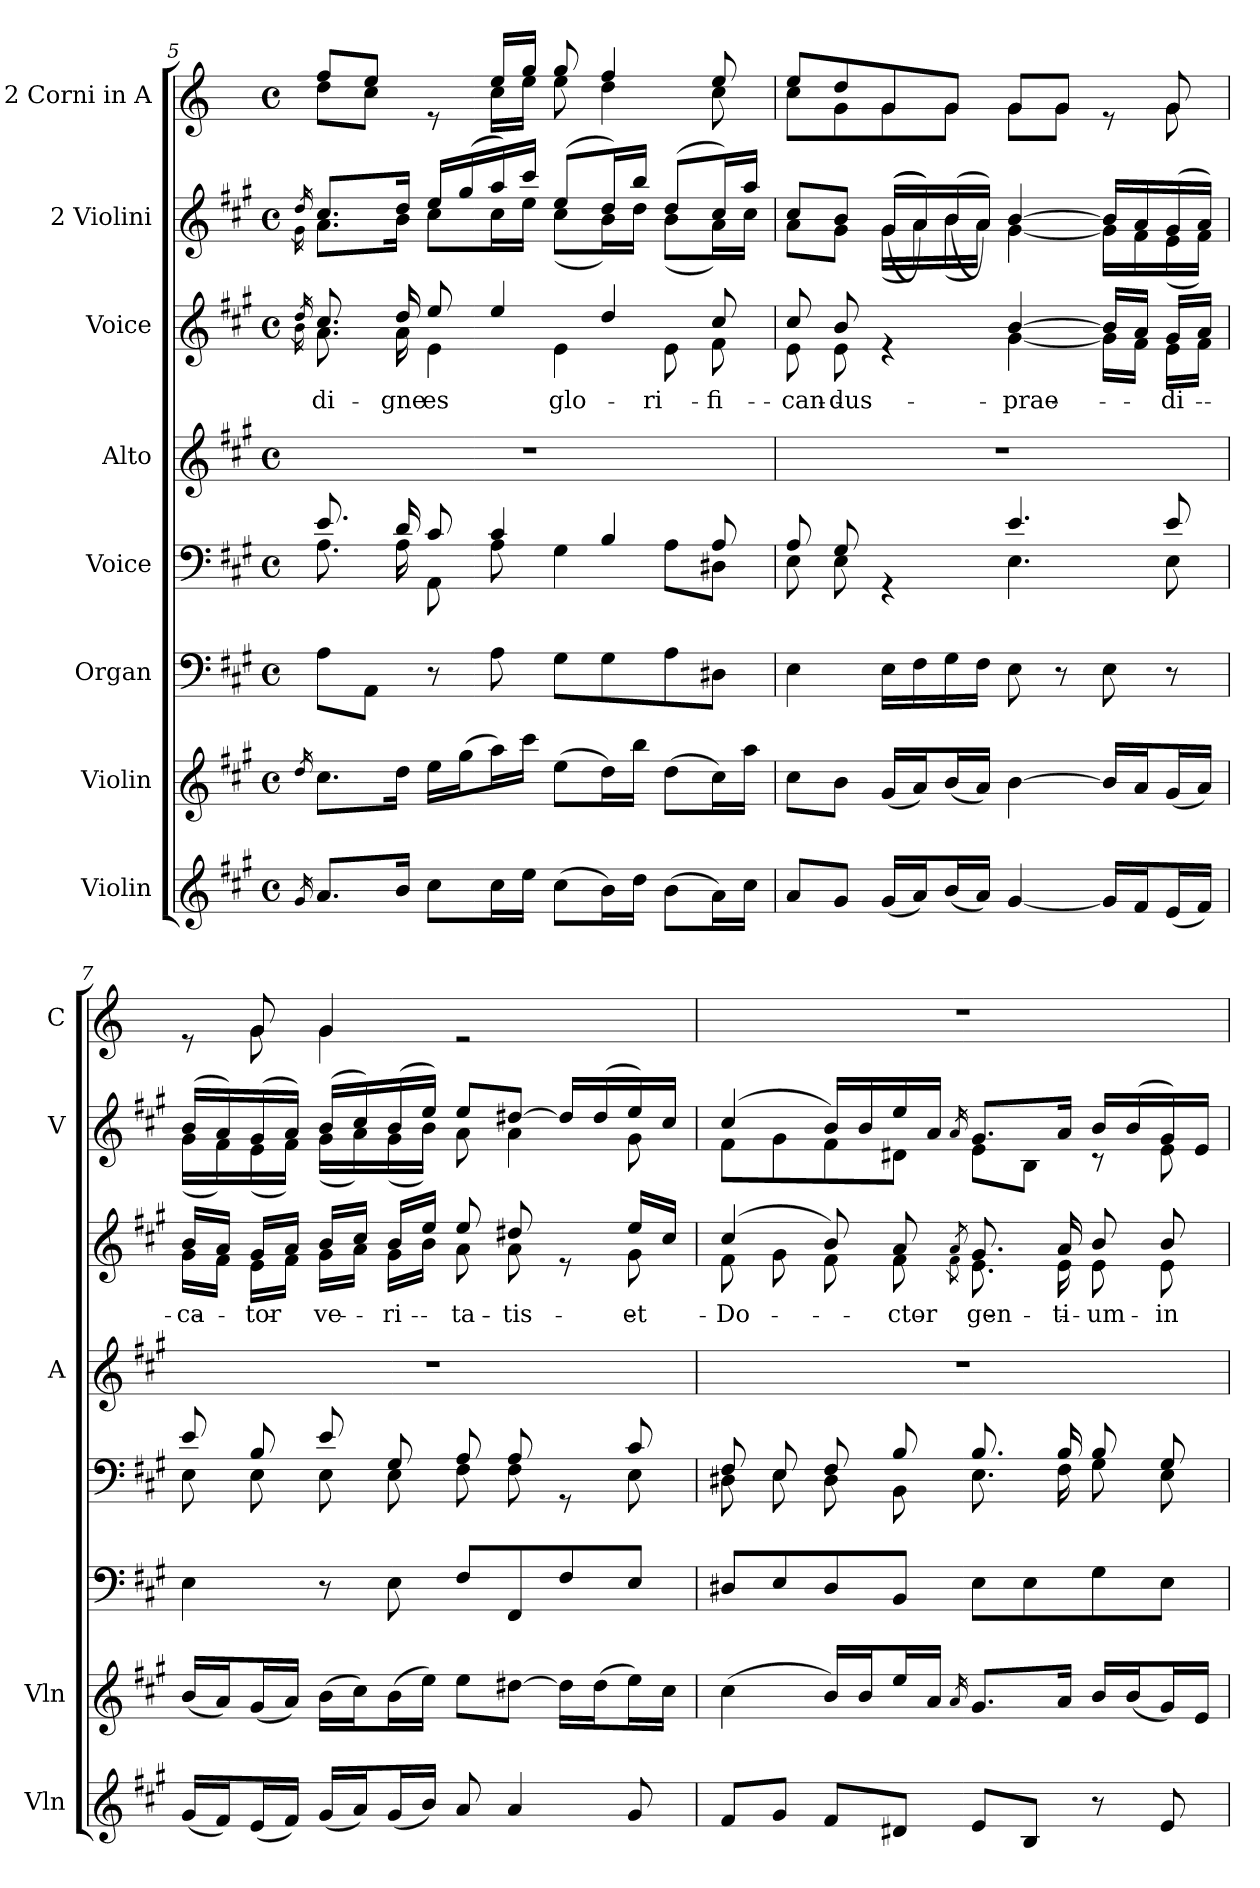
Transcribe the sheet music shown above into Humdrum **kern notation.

**kern	**kern	**kern	**kern	**kern	**kern	**text	**kern	**kern
*part8	*part7	*part6	*part5	*part4	*part3	*part3	*part2	*part1
*staff8	*staff7	*staff6	*staff5	*staff4	*staff3	*staff3	*staff2	*staff1
*I"Violin	*I"Violin	*I"Organ	*I"Voice	*I"Alto	*I"Voice	*	*I"2 Violini	*I"2 Corni in A
*I'Vln	*I'Vln	*	*	*I'A	*	*	*I'V	*I'C
*clefG2	*clefG2	*clefF4	*clefF4	*clefG2	*clefG2	*	*clefG2	*clefG2
*	*	*	*	*	*	*	*	*ITrd4c7
*k[f#c#g#]	*k[f#c#g#]	*k[f#c#g#]	*k[f#c#g#]	*k[f#c#g#]	*k[f#c#g#]	*	*k[f#c#g#]	*k[b-]
*M4/4	*M4/4	*M4/4	*M4/4	*M4/4	*M4/4	*	*M4/4	*M4/4
*met(c)	*met(c)	*met(c)	*met(c)	*met(c)	*met(c)	*	*met(c)	*met(c)
=5	=5	=5	=5	=5	=5	=5	=5	=5
*	*	*	*	*	*^	*	*^	*
16qg#/	16qdd/	.	.	.	16qdd/	16qb\	.	16qdd/	16qg#\	.
*	*	*	*^	*	*	*	*	*	*	*
!	!	!	!	!	!	!	!	!LO:LY:b	!	!	!
*	*	*	*	*	*	*	*	*	*	*	*^
8.a/L	8.cc#\L	8A\L	8.e/	8.A\	1r	8.cc#/	8.a\	di-	8.cc#/L	8.a\L	8b-/L	8g\L
.	.	8AA\J	.	.	.	.	.	.	.	.	8a/J	8f\J
!	!	!	!	!	!	!	!	!LO:LY:b	!	!	!	!
16b/Jk	16dd\Jk	.	16d/	16A\	.	16dd/	16a\	-gne	16dd/Jk	16b\Jk	.	.
!	!	!	!	!	!	!	!	!LO:LY:b	!	!	!	!
8cc#\L	16ee\LL	8r	8c#/	8AA\	.	8ee/	4e\	es	16ee/LL	8cc#\L	8re	8ryy
.	(16gg#\J	.	.	.	.	.	.	.	(16gg#/	.	.	.
16cc#\L	16aa\L)	8A\	4c#/	8A\	.	4ee/	.	.	16aa/)	16cc#\L	16a/LL	16f\LL
16ee\JJ	16ccc#\JJ	.	.	.	.	.	.	.	16ccc#/JJ	16ee\JJ	16cc/JJ	16a\JJ
!	!	!	!	!	!	!	!	!LO:LY:b	!	!	!	!
(8cc#\L	(8ee\L	8G#\L	.	4G#\	.	.	4e\	glo-	(8ee/L	(8cc#\L	8cc/	8a\
16b\L)	16dd\L)	8G#\	4B/	.	.	4dd/	.	.	16dd/L)	16b\L)	4b-/	4g\
16dd\JJ	16bb\JJ	.	.	.	.	.	.	.	16bb/JJ	16dd\JJ	.	.
!	!	!	!	!	!	!	!	!LO:LY:b	!	!	!	!
(8b\L	(8dd\L	8A\	.	8A\L	.	.	8e\	-ri-	(8dd/L	(8b\L	.	.
!	!	!	!	!	!	!	!	!LO:LY:b	!	!	!	!
16a\L)	16cc#\L)	8D#X\J	8A/	8D#X\J	.	8cc#/	8f#\	-fi-	16cc#/L)	16a\L)	8a/	8f\
16cc#\JJ	16aa\JJ	.	.	.	.	.	.	.	16aa/JJ	16cc#\JJ	.	.
=6	=6	=6	=6	=6	=6	=6	=6	=6	=6	=6	=6	=6
!	!	!	!	!	!	!	!	!LO:LY:b	!	!	!	!
8a/L	8cc#\L	4E\	8A/	8E\	1r	8cc#/	8e\	-can-	8cc#/L	8a\L	8a/L	8f\L
!	!	!	!	!	!	!	!	!LO:LY:b	!	!	!	!
8g#/J	8b\J	.	8G#/	8E\	.	8b/	8e\	-dus	8b/J	8g#\J	8g/	8c\
(16g#/LL	(16g#/LL	16E\LL	4rGG	4ryy	.	4re	4ryy	.	(((16g#/LL	(16g#\LL	8c/	8c\
16a/J)	16a/J)	16F#\	.	.	.	.	.	.	16a/)))	16a\)	.	.
(16b/L	(16b/L	16G#\	.	.	.	.	.	.	((16b/	(16b\	8c/J	8c\J
16a/JJ)	16a/JJ)	16F#\JJ	.	.	.	.	.	.	16a/JJ))	16a\JJ)	.	.
!	!	!	!	!	!	!	!	!LO:LY:b	!	!	!	!
[4g#/	[4b\	8E\	4.e/	4.E\	.	[4b/	[4g#\	prae-	[4b/	[4g#\	8c/L	8c\L
.	.	8r	.	.	.	.	.	.	.	.	8c/J	8c\J
16g#/LL]	16b/LL]	8E\	.	.	.	16b/LL]	16g#\LL]	.	16b/LL]	16g#\LL]	8re	8ryy
16f#/J	16a/J	.	.	.	.	16a/JJ	16f#\JJ	.	16a/	16f#\	.	.
!	!	!	!	!	!	!	!	!LO:LY:b	!	!	!	!
(16e/L	(16g#/L	8r	8e/	8E\	.	16g#/LL	16e\LL	-di-	(16g#/	(16e\	8c/	8c\
16f#/JJ)	16a/JJ)	.	.	.	.	16a/JJ	16f#\JJ	.	16a/JJ)	16f#\JJ)	.	.
!!LO:PB:g=z	!!
=7	=7	=7	=7	=7	=7	=7	=7	=7	=7	=7	=7	=7
!	!	!	!	!	!	!	!	!LO:LY:b	!	!	!	!
(16g#/LL	(16b/LL	4E\	8e/	8E\	1r	16b/LL	16g#\LL	-ca-	(16b/LL	(16g#\LL	8re	8ryy
16f#/J)	16a/J)	.	.	.	.	16a/JJ	16f#\JJ	.	16a/)	16f#\)	.	.
!	!	!	!	!	!	!	!	!LO:LY:b	!	!	!	!
(16e/L	(16g#/L	.	8B/	8E\	.	16g#/LL	16e\LL	-tor	(16g#/	(16e\	8c/	8c\
16f#/JJ)	16a/JJ)	.	.	.	.	16a/JJ	16f#\JJ	.	16a/JJ)	16f#\JJ)	.	.
!	!	!	!	!	!	!	!	!LO:LY:b	!	!	!	!
(16g#/LL	(16b\LL	8r	8e/	8E\	.	16b/LL	16g#\LL	ve-	(16b/LL	(16g#\LL	4c/	4c\
16a/J)	16cc#\J)	.	.	.	.	16cc#/JJ	16a\JJ	.	16cc#/)	16a\)	.	.
!	!	!	!	!	!	!	!	!LO:LY:b	!	!	!	!
(16g#/L	(16b\L	8E\	8G#/	8E\	.	16b/LL	16g#\LL	-ri-	(16b/	(16g#\	.	.
16b/JJ)	16ee\JJ)	.	.	.	.	16ee/JJ	16b\JJ	.	16ee/JJ)	16b\JJ)	.	.
!	!	!	!	!	!	!	!	!LO:LY:b	!	!	!	!
8a/	8ee\L	8F#/L	8A/	8F#\	.	8ee/	8a\	-ta-	8ee/L	8a\	2re	2ryy
!	!	!	!	!	!	!	!	!LO:LY:b	!	!	!	!
4a/	[8dd#X\J	8FF#/	8A/	8F#\	.	8dd#X/	8a\	-tis	[8dd#X/J	4a\	.	.
.	16dd#\LL]	8F#/	8rGG	8ryy	.	8re	8ryy	.	16dd#/LL]	.	.	.
.	(16dd#\J	.	.	.	.	.	.	.	(16dd#/	.	.	.
!	!	!	!	!	!	!	!	!LO:LY:b	!	!	!	!
8g#/	16ee\L)	8E/J	8c#/	8E\	.	16ee/LL	8g#\	et	16ee/)	8g#\	.	.
.	16cc#\JJ	.	.	.	.	16cc#/JJ	.	.	16cc#/JJ	.	.	.
*	*	*	*	*	*	*	*	*	*	*	*v	*v
=8	=8	=8	=8	=8	=8	=8	=8	=8	=8	=8	=8
!	!	!	!	!	!	!	!	!LO:LY:b	!	!	!
8f#/L	(4cc#\	8D#X/L	8F#/	8D#X\	1r	(4cc#/	8f#\	Do-	(4cc#/	8f#\L	1r
8g#/J	.	8E/	8E/	8E\	.	.	8g#\	.	.	8g#\	.
8f#/L	16b/LL)	8D#/	8F#/	8D#\	.	8b/)	8f#\	.	16b/LL)	8f#\	.
.	16b/J	.	.	.	.	.	.	.	16b/	.	.
!	!	!	!	!	!	!	!	!LO:LY:b	!	!	!
8d#X/J	16ee/L	8BB/J	8B/	8BB\	.	8a/	8f#\	-ctor	16ee/	8d#X\J	.
.	16a/JJ	.	.	.	.	.	.	.	16a/JJ	.	.
.	16qa/	.	.	.	.	8qa/	8qf#\	.	16qa/	.	.
!	!	!	!	!	!	!	!	!LO:LY:b	!	!	!
8e/L	8.g#/L	8E\L	8.B/	8.E\	.	8.g#/	8.e\	gen-	8.g#/L	8e\L	.
8B/J	.	8E\	.	.	.	.	.	.	.	8B\J	.
!	!	!	!	!	!	!	!	!LO:LY:b	!	!	!
.	16a/Jk	.	16B/	16F#\	.	16a/	16e\	-ti-	16a/Jk	.	.
!	!	!	!	!	!	!	!	!LO:LY:b	!	!	!
8r	16b/LL	8G#\	8B/	8G#\	.	8b/	8e\	-um	16b/LL	8r	.
.	(16b/J	.	.	.	.	.	.	.	(16b/	.	.
!	!	!	!	!	!	!	!	!LO:LY:b	!	!	!
8e/	16g#/L)	8E\J	8G#/	8E\	.	8b/	8e\	in	16g#/)	8e\	.
.	16e/JJ	.	.	.	.	.	.	.	16e/JJ	.	.
*	*	*	*	*	*	*v	*v	*	*	*	*
*	*	*	*v	*v	*	*	*	*v	*v	*
=	=	=	=	=	=	=	=	=
*-	*-	*-	*-	*-	*-	*-	*-	*-
